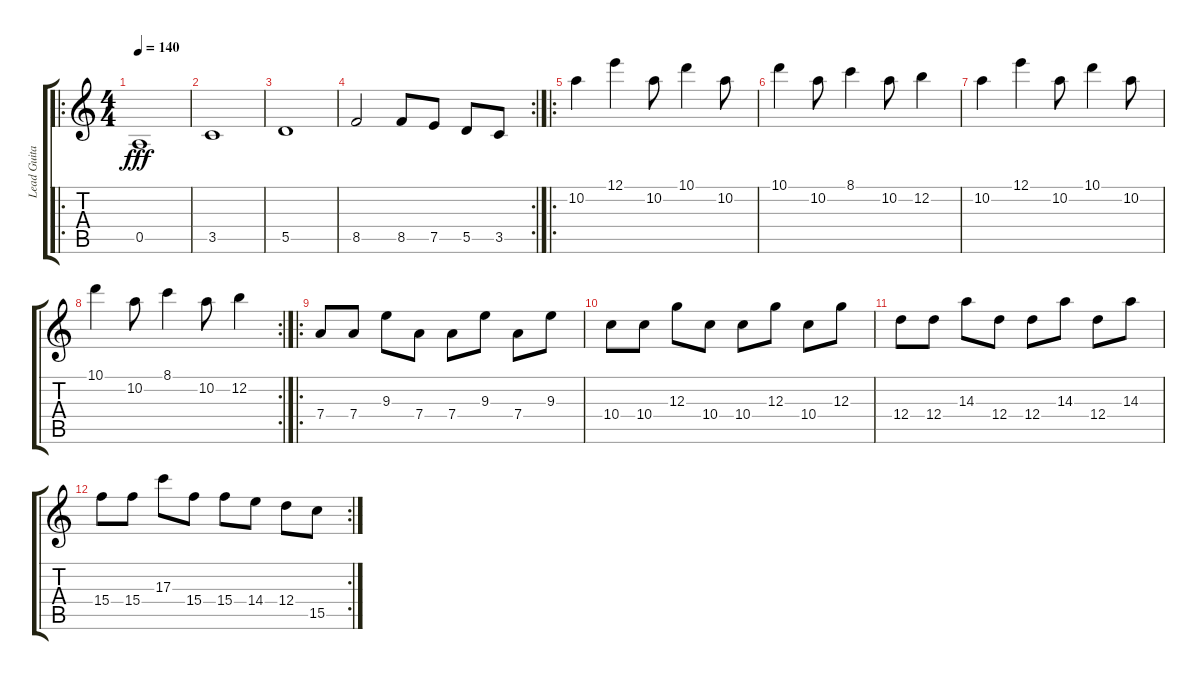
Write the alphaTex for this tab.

\track ("Lead Guitar" "Lead Guita") {instrument overdrivenguitar}
\staff {score tabs}
\tuning (E4 B3 G3 D3 A2 D2) {hide}
\ro
\ts (4 4)
\tempo 140
\clef g2
\ks c
0.5.1{dy fff} |
3.5.1 |
5.5.1 |
\rc 2
8.5.2 8.5.8 7.5.8 5.5.8 3.5.8 |
\ro
10.2.4 12.1.4 10.2.8 10.1.4 10.2.8 |
10.1.4 10.2.8 8.1.4 10.2.8 12.2.4 |
10.2.4 12.1.4 10.2.8 10.1.4 10.2.8 |
\rc 2
10.1.4 10.2.8 8.1.4 10.2.8 12.2.4 |
\ro
7.4.8 7.4.8 9.3.8 7.4.8 7.4.8 9.3.8 7.4.8 9.3.8 |
10.4.8 10.4.8 12.3.8 10.4.8 10.4.8 12.3.8 10.4.8 12.3.8 |
12.4.8 12.4.8 14.3.8 12.4.8 12.4.8 14.3.8 12.4.8 14.3.8 |
\rc 2
15.4.8 15.4.8 17.3.8 15.4.8 15.4.8 14.4.8 12.4.8 15.5.8
